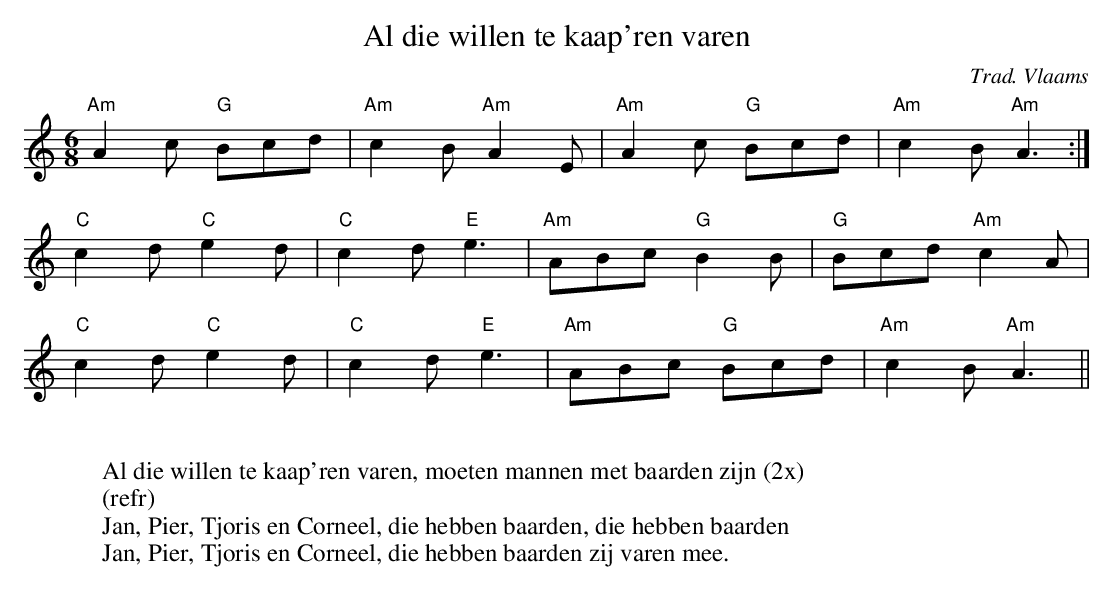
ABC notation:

X:1
T: Al die willen te kaap'ren varen
C: Trad. Vlaams
M: 6/8
L: 1/8
K: C
"Am"A2 c "G"Bcd|"Am"c2B "Am"A2E|"Am"A2c "G"Bcd|"Am" c2 B "Am"A3:|
"C"c2d"C"e2 d|"C"c2d "E"e3|"Am"ABc "G" B2 B| "G" Bcd "Am"c2 A|
"C"c2d"C"e2 d|"C"c2d "E"e3|"Am"ABc "G" Bcd|"Am"c2 B "Am"A3||
W:
W: Al die willen te kaap'ren varen, moeten mannen met baarden zijn (2x)
W: (refr)
W: Jan, Pier, Tjoris en Corneel, die hebben baarden, die hebben baarden
W: Jan, Pier, Tjoris en Corneel, die hebben baarden zij varen mee.
